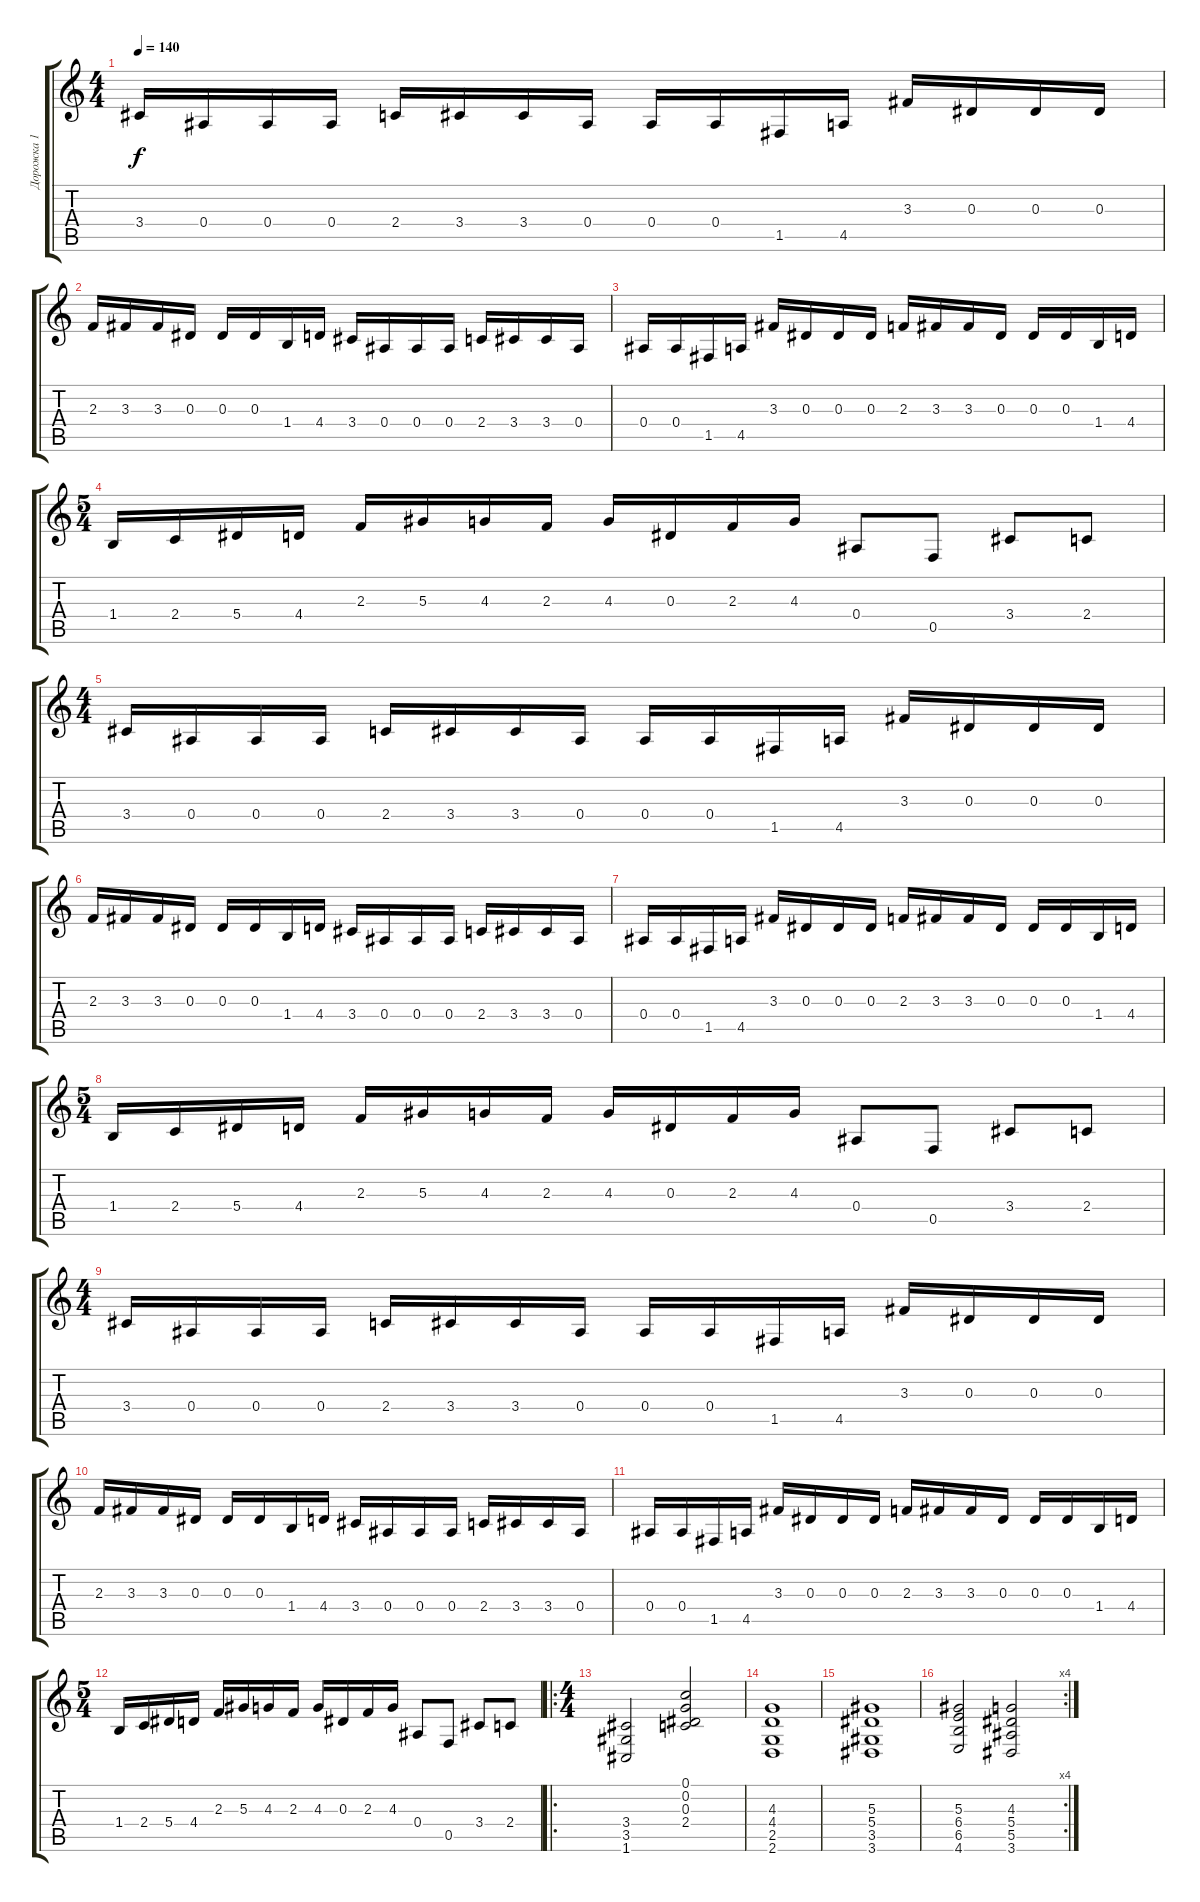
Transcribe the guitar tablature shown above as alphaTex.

\track ("Дорожка 1" "Дорожка 1") {instrument distortionguitar}
\staff {score tabs}
\tuning (C4 G3 Eb3 Bb2 F2 C2) {hide}
\ts (4 4)
\tempo 140
\clef g2
\ks c
3.4.16{dy f} 0.4.16 0.4.16 0.4.16 2.4.16 3.4.16 3.4.16 0.4.16 0.4.16 0.4.16 1.5.16 4.5.16 3.3.16 0.3.16 0.3.16 0.3.16 |
2.3.16 3.3.16 3.3.16 0.3.16 0.3.16 0.3.16 1.4.16 4.4.16 3.4.16 0.4.16 0.4.16 0.4.16 2.4.16 3.4.16 3.4.16 0.4.16 |
0.4.16 0.4.16 1.5.16 4.5.16 3.3.16 0.3.16 0.3.16 0.3.16 2.3.16 3.3.16 3.3.16 0.3.16 0.3.16 0.3.16 1.4.16 4.4.16 |
\ts (5 4)
1.4.16 2.4.16 5.4.16 4.4.16 2.3.16 5.3.16 4.3.16 2.3.16 4.3.16 0.3.16 2.3.16 4.3.16 0.4.8 0.5.8 3.4.8 2.4.8 |
\ts (4 4)
3.4.16 0.4.16 0.4.16 0.4.16 2.4.16 3.4.16 3.4.16 0.4.16 0.4.16 0.4.16 1.5.16 4.5.16 3.3.16 0.3.16 0.3.16 0.3.16 |
2.3.16 3.3.16 3.3.16 0.3.16 0.3.16 0.3.16 1.4.16 4.4.16 3.4.16 0.4.16 0.4.16 0.4.16 2.4.16 3.4.16 3.4.16 0.4.16 |
0.4.16 0.4.16 1.5.16 4.5.16 3.3.16 0.3.16 0.3.16 0.3.16 2.3.16 3.3.16 3.3.16 0.3.16 0.3.16 0.3.16 1.4.16 4.4.16 |
\ts (5 4)
1.4.16 2.4.16 5.4.16 4.4.16 2.3.16 5.3.16 4.3.16 2.3.16 4.3.16 0.3.16 2.3.16 4.3.16 0.4.8 0.5.8 3.4.8 2.4.8 |
\ts (4 4)
3.4.16 0.4.16 0.4.16 0.4.16 2.4.16 3.4.16 3.4.16 0.4.16 0.4.16 0.4.16 1.5.16 4.5.16 3.3.16 0.3.16 0.3.16 0.3.16 |
2.3.16 3.3.16 3.3.16 0.3.16 0.3.16 0.3.16 1.4.16 4.4.16 3.4.16 0.4.16 0.4.16 0.4.16 2.4.16 3.4.16 3.4.16 0.4.16 |
0.4.16 0.4.16 1.5.16 4.5.16 3.3.16 0.3.16 0.3.16 0.3.16 2.3.16 3.3.16 3.3.16 0.3.16 0.3.16 0.3.16 1.4.16 4.4.16 |
\ts (5 4)
1.4.16 2.4.16 5.4.16 4.4.16 2.3.16 5.3.16 4.3.16 2.3.16 4.3.16 0.3.16 2.3.16 4.3.16 0.4.8 0.5.8 3.4.8 2.4.8 |
\ro
\ts (4 4)
(3.4 3.5 1.6).2 (0.1 0.2 0.3 2.4).2 |
(4.3 4.4 2.5 2.6).1 |
(5.3 5.4 3.5 3.6).1 |
\rc 4
(5.3 6.4 6.5 4.6).2 (4.3 5.4 5.5 3.6).2
